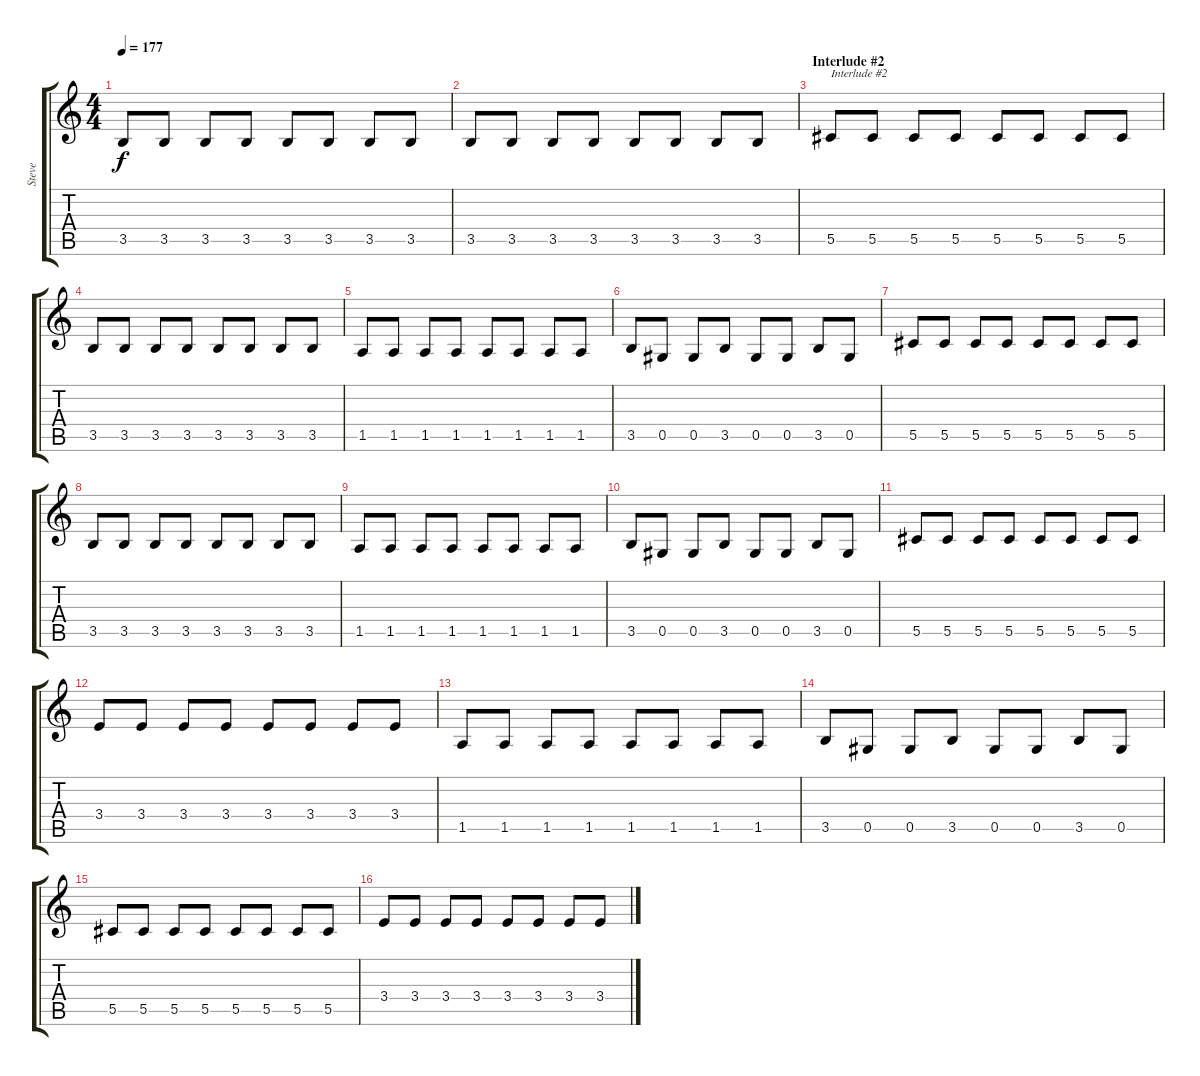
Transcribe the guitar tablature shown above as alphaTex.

\track ("Steve" "Steve") {instrument acousticbass}
\staff {score tabs}
\tuning (Eb4 Bb3 Gb3 Db3 Ab2 Db2) {hide}
\ts (4 4)
\tempo 177
\clef g2
\ks c
3.5.8{dy f} 3.5.8 3.5.8 3.5.8 3.5.8 3.5.8 3.5.8 3.5.8 |
3.5.8 3.5.8 3.5.8 3.5.8 3.5.8 3.5.8 3.5.8 3.5.8 |
\section ("" "Interlude #2")
5.5.8{txt "Interlude #2"} 5.5.8 5.5.8 5.5.8 5.5.8 5.5.8 5.5.8 5.5.8 |
3.5.8 3.5.8 3.5.8 3.5.8 3.5.8 3.5.8 3.5.8 3.5.8 |
1.5.8 1.5.8 1.5.8 1.5.8 1.5.8 1.5.8 1.5.8 1.5.8 |
3.5.8 0.5.8 0.5.8 3.5.8 0.5.8 0.5.8 3.5.8 0.5.8 |
5.5.8 5.5.8 5.5.8 5.5.8 5.5.8 5.5.8 5.5.8 5.5.8 |
3.5.8 3.5.8 3.5.8 3.5.8 3.5.8 3.5.8 3.5.8 3.5.8 |
1.5.8 1.5.8 1.5.8 1.5.8 1.5.8 1.5.8 1.5.8 1.5.8 |
3.5.8 0.5.8 0.5.8 3.5.8 0.5.8 0.5.8 3.5.8 0.5.8 |
5.5.8 5.5.8 5.5.8 5.5.8 5.5.8 5.5.8 5.5.8 5.5.8 |
3.4.8 3.4.8 3.4.8 3.4.8 3.4.8 3.4.8 3.4.8 3.4.8 |
1.5.8 1.5.8 1.5.8 1.5.8 1.5.8 1.5.8 1.5.8 1.5.8 |
3.5.8 0.5.8 0.5.8 3.5.8 0.5.8 0.5.8 3.5.8 0.5.8 |
5.5.8 5.5.8 5.5.8 5.5.8 5.5.8 5.5.8 5.5.8 5.5.8 |
3.4.8 3.4.8 3.4.8 3.4.8 3.4.8 3.4.8 3.4.8 3.4.8
